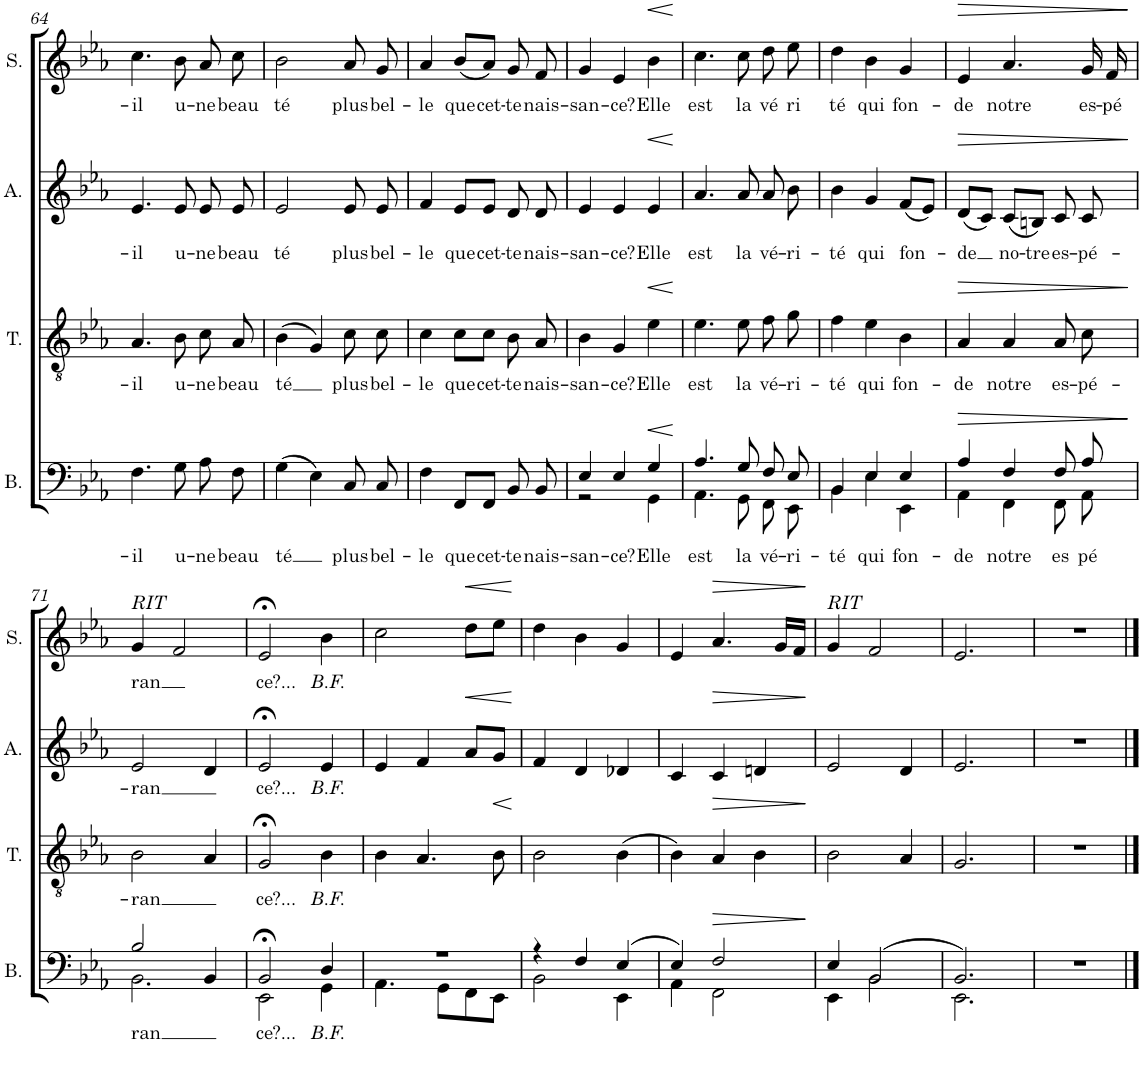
**kern	**text	**dynam	**kern	**text	**dynam	**kern	**text	**dynam	**kern	**text	**dynam
*part4	*part4	*part4	*part3	*part3	*part3	*part2	*part2	*part2	*part1	*part1	*part1
*staff4	*staff4	*staff4	*staff3	*staff3	*staff3	*staff2	*staff2	*staff2	*staff1	*staff1	*staff1
*I"Basse	*	*	*I"Ténor	*	*	*I"Alto	*	*	*I"Soprane	*	*
*I'B.	*	*	*I'T.	*	*	*I'A.	*	*	*I'S.	*	*
!!LO:PB:g=z
*clefF4	*	*	*clefGv2	*	*	*clefG2	*	*	*clefG2	*	*
*k[b-e-a-]	*	*	*k[b-e-a-]	*	*	*k[b-e-a-]	*	*	*k[b-e-a-]	*	*
*M3/4	*	*	*M3/4	*	*	*M3/4	*	*	*M3/4	*	*
=64	=64	=64	=64	=64	=64	=64	=64	=64	=64	=64	=64
!	!LO:LY:b	!	!	!LO:LY:b	!	!	!LO:LY:b	!	!	!LO:LY:b	!
4.F\	-il	.	4.A-/	-il	.	4.e-/	-il	.	4.cc\	-il	.
!	!LO:LY:b	!	!	!LO:LY:b	!	!	!LO:LY:b	!	!	!LO:LY:b	!
8G\	u-	.	8B-\	u-	.	8e-/	u-	.	8b-\	u-	.
!	!LO:LY:b	!	!	!LO:LY:b	!	!	!LO:LY:b	!	!	!LO:LY:b	!
8A-\	-ne	.	8c\	-ne	.	8e-/	-ne	.	8a-/	-ne	.
!	!LO:LY:b	!	!	!LO:LY:b	!	!	!LO:LY:b	!	!	!LO:LY:b	!
8F\	beau	.	8A-/	beau	.	8e-/	beau	.	8cc\	beau	.
=65	=65	=65	=65	=65	=65	=65	=65	=65	=65	=65	=65
!	!LO:LY:b	!	!	!LO:LY:b	!	!	!LO:LY:b	!	!	!LO:LY:b	!
(4G\	té	.	(4B-\	té	.	2e-/	té	.	2b-\	té	.
4E-\)	.	.	4G/)	.	.	.	.	.	.	.	.
!	!LO:LY:b	!	!	!LO:LY:b	!	!	!LO:LY:b	!	!	!LO:LY:b	!
8C/	plus	.	8c\	plus	.	8e-/	plus	.	8a-/	plus	.
!	!LO:LY:b	!	!	!LO:LY:b	!	!	!LO:LY:b	!	!	!LO:LY:b	!
8C/	bel-	.	8c\	bel-	.	8e-/	bel-	.	8g/	bel-	.
=66	=66	=66	=66	=66	=66	=66	=66	=66	=66	=66	=66
!	!LO:LY:b	!	!	!LO:LY:b	!	!	!LO:LY:b	!	!	!LO:LY:b	!
4F\	-le	.	4c\	-le	.	4f/	-le	.	4a-/	-le	.
!	!LO:LY:b	!	!	!LO:LY:b	!	!	!LO:LY:b	!	!	!LO:LY:b	!
8FF/L	que	.	8c\L	que	.	8e-/L	que	.	(8b-/L	que	.
!	!LO:LY:b	!	!	!LO:LY:b	!	!	!LO:LY:b	!	!	!LO:LY:b	!
8FF/J	cet-	.	8c\J	cet-	.	8e-/J	cet-	.	8a-/J)	cet-	.
!	!LO:LY:b	!	!	!LO:LY:b	!	!	!LO:LY:b	!	!	!LO:LY:b	!
8BB-/	-te	.	8B-\	-te	.	8d/	-te	.	8g/	-te	.
!	!LO:LY:b	!	!	!LO:LY:b	!	!	!LO:LY:b	!	!	!LO:LY:b	!
8BB-/	nais-	.	8A-/	nais-	.	8d/	nais-	.	8f/	nais-	.
=67	=67	=67	=67	=67	=67	=67	=67	=67	=67	=67	=67
!	!LO:LY:b	!	!	!LO:LY:b	!	!	!LO:LY:b	!	!	!LO:LY:b	!
*^	*	*	*	*	*	*	*	*	*	*	*
4E-/	2r	-san-	.	4B-\	-san-	.	4e-/	-san-	.	4g/	-san-	.
!	!	!LO:LY:b	!	!	!LO:LY:b	!	!	!LO:LY:b	!	!	!LO:LY:b	!
4E-/	.	-ce?	.	4G/	-ce?	.	4e-/	-ce?	.	4e-/	-ce?	.
!	!	!LO:LY:b	!LO:HP:b	!	!LO:LY:b	!LO:HP:b	!	!LO:LY:b	!LO:HP:b	!	!LO:LY:b	!LO:HP:b
4G/	4GG\	Elle	<	4e-\	Elle	<	4e-/	Elle	<	4b-\	Elle	<
*v	*v	*	*	*	*	*	*	*	*	*	*	*
.	.	[	.	.	[	.	.	[	.	.	[
=68	=68	=68	=68	=68	=68	=68	=68	=68	=68	=68	=68
!	!LO:LY:b	!	!	!LO:LY:b	!	!	!LO:LY:b	!	!	!LO:LY:b	!
*^	*	*	*	*	*	*	*	*	*	*	*
4.A-/	4.AA-\	est	.	4.e-\	est	.	4.a-/	est	.	4.cc\	est	.
!	!	!LO:LY:b	!	!	!LO:LY:b	!	!	!LO:LY:b	!	!	!LO:LY:b	!
8G/	8GG\	la	.	8e-\	la	.	8a-/	la	.	8cc\	la	.
!	!	!LO:LY:b	!	!	!LO:LY:b	!	!	!LO:LY:b	!	!	!LO:LY:b	!
8F/	8FF\	vé-	.	8f\	vé-	.	8a-/	vé-	.	8dd\	vé	.
!	!	!LO:LY:b	!	!	!LO:LY:b	!	!	!LO:LY:b	!	!	!LO:LY:b	!
8E-/	8EE-\	-ri-	.	8g\	-ri-	.	8b-\	-ri-	.	8ee-\	ri	.
=69	=69	=69	=69	=69	=69	=69	=69	=69	=69	=69	=69	=69
!	!	!LO:LY:b	!	!	!LO:LY:b	!	!	!LO:LY:b	!	!	!LO:LY:b	!
4BB-/	4BB-\	-té	.	4f\	-té	.	4b-\	-té	.	4dd\	té	.
!	!	!LO:LY:b	!	!	!LO:LY:b	!	!	!LO:LY:b	!	!	!LO:LY:b	!
4E-/	4E-\	qui	.	4e-\	qui	.	4g/	qui	.	4b-\	qui	.
!	!	!LO:LY:b	!	!	!LO:LY:b	!	!	!LO:LY:b	!	!	!LO:LY:b	!
4E-/	4EE-\	fon-	.	4B-\	fon-	.	(8f/L	fon-	.	4g/	fon-	.
.	.	.	.	.	.	.	8e-/J)	.	.	.	.	.
=70	=70	=70	=70	=70	=70	=70	=70	=70	=70	=70	=70	=70
!	!	!LO:LY:b	!LO:HP:b	!	!LO:LY:b	!LO:HP:b	!	!LO:LY:b	!LO:HP:b	!	!LO:LY:b	!LO:HP:b
4A-/	4AA-\	-de	>	4A-/	-de	>	(8d/L	-de	>	4e-/	-de	>
.	.	.	.	.	.	.	8c/J)	.	.	.	.	.
!	!	!LO:LY:b	!	!	!LO:LY:b	!	!	!LO:LY:b	!	!	!LO:LY:b	!
4F/	4FF\	notre	.	4A-/	notre	.	(8c/L	no-	.	4.a-/	notre	.
!	!	!	!	!	!	!	!	!LO:LY:b	!	!	!	!
.	.	.	.	.	.	.	8Bn/J)	-tre	.	.	.	.
!	!	!LO:LY:b	!	!	!LO:LY:b	!	!	!LO:LY:b	!	!	!	!
8F/	8FF\	es-	.	8A-/	es-	.	8c/	es-	.	.	.	.
!	!	!LO:LY:b	!	!	!LO:LY:b	!	!	!LO:LY:b	!	!	!LO:LY:b	!
8A-/	8AA-\	-pé-	.	8c\	-pé-	.	8c/	-pé-	.	16g/	es-	.
!	!	!	!	!	!	!	!	!	!	!	!LO:LY:b	!
.	.	.	.	.	.	.	.	.	.	16f/	-pé	.
*v	*v	*	*	*	*	*	*	*	*	*	*	*
.	.	]	.	.	]	.	.	]	.	.	]
!!LO:LB:g=z
=71	=71	=71	=71	=71	=71	=71	=71	=71	=71	=71	=71
!	!	!	!	!	!	!	!	!	!LO:TX:a:i:t=RIT	!	!
!	!LO:LY:b	!	!	!LO:LY:b	!	!	!LO:LY:b	!	!	!LO:LY:b	!
*^	*	*	*	*	*	*	*	*	*	*	*
2B-/	2.BB-\	ran	.	2B-\	-ran	.	2e-/	-ran	.	4g/	ran	.
.	.	.	.	.	.	.	.	.	.	2f/	.	.
4BB-/	.	.	.	4A-/	.	.	4d/	.	.	.	.	.
=72	=72	=72	=72	=72	=72	=72	=72	=72	=72	=72	=72	=72
!	!	!LO:LY:b	!	!	!LO:LY:b	!	!	!LO:LY:b	!	!	!LO:LY:b	!
2BB-;</	2EE-\	ce?...	.	2G;</	ce?...	.	2e-;</	ce?...	.	2e-;</	ce?...	.
!	!	!LO:LY:b	!	!	!LO:LY:b	!	!	!LO:LY:b	!	!	!LO:LY:b	!
4D/	4GG\	B.F.	.	4B-\	B.F.	.	4e-/	B.F.	.	4b-\	B.F.	.
=73	=73	=73	=73	=73	=73	=73	=73	=73	=73	=73	=73	=73
2.r	4.AA-\	.	.	4B-\	.	.	4e-/	.	.	2cc\	.	.
.	.	.	.	4.A-/	.	.	4f/	.	.	.	.	.
.	8GG\L	.	.	.	.	.	.	.	.	.	.	.
!	!	!	!	!	!	!	!	!	!LO:HP:b	!	!	!LO:HP:b
.	8FF\	.	.	.	.	.	8a-/L	.	<	8dd\L	.	<
!	!	!	!	!	!	!LO:HP:b	!	!	!	!	!	!
.	8EE-\J	.	.	8B-\	.	<	8g/J	.	.	8ee-\J	.	.
*v	*v	*	*	*	*	*	*	*	*	*	*	*
.	.	.	.	.	[	.	.	[	.	.	[
=74	=74	=74	=74	=74	=74	=74	=74	=74	=74	=74	=74
*^	*	*	*	*	*	*	*	*	*	*	*
4r	2BB-\	.	.	2B-\	.	.	4f/	.	.	4dd\	.	.
4F/	.	.	.	.	.	.	4d/	.	.	4b-\	.	.
(4E-/	4EE-\	.	.	(4B-\	.	.	4d-X/	.	.	4g/	.	.
=75	=75	=75	=75	=75	=75	=75	=75	=75	=75	=75	=75	=75
4E-/)	4AA-\	.	.	4B-\)	.	.	4c/	.	.	4e-/	.	.
!	!	!	!LO:HP:b	!	!	!LO:HP:b	!	!	!LO:HP:b	!	!	!LO:HP:b
2F/	2FF\	.	>	4A-/	.	>	4c/	.	>	4.a-/	.	>
.	.	.	.	4B-\	.	.	4dn/	.	.	.	.	.
.	.	.	.	.	.	.	.	.	.	16g/LL	.	.
.	.	.	.	.	.	.	.	.	.	16f/JJ	.	.
*v	*v	*	*	*	*	*	*	*	*	*	*	*
.	.	]	.	.	]	.	.	]	.	.	]
=76	=76	=76	=76	=76	=76	=76	=76	=76	=76	=76	=76
*^	*	*	*	*	*	*	*	*	*	*	*
!	!	!	!	!	!	!	!	!	!	!LO:TX:a:i:t=RIT	!	!
4E-/	4EE-\	.	.	2B-\	.	.	2e-/	.	.	4g/	.	.
(2BB-/	2BB-\	.	.	.	.	.	.	.	.	2f/	.	.
.	.	.	.	4A-/	.	.	4d/	.	.	.	.	.
=77	=77	=77	=77	=77	=77	=77	=77	=77	=77	=77	=77	=77
2.BB-/)	2.EE-\	.	.	2.G/	.	.	2.e-/	.	.	2.e-/	.	.
*v	*v	*	*	*	*	*	*	*	*	*	*	*
=78	=78	=78	=78	=78	=78	=78	=78	=78	=78	=78	=78
2.r	.	.	2.r	.	.	2.r	.	.	2.r	.	.
==	==	==	==	==	==	==	==	==	==	==	==
*-	*-	*-	*-	*-	*-	*-	*-	*-	*-	*-	*-
